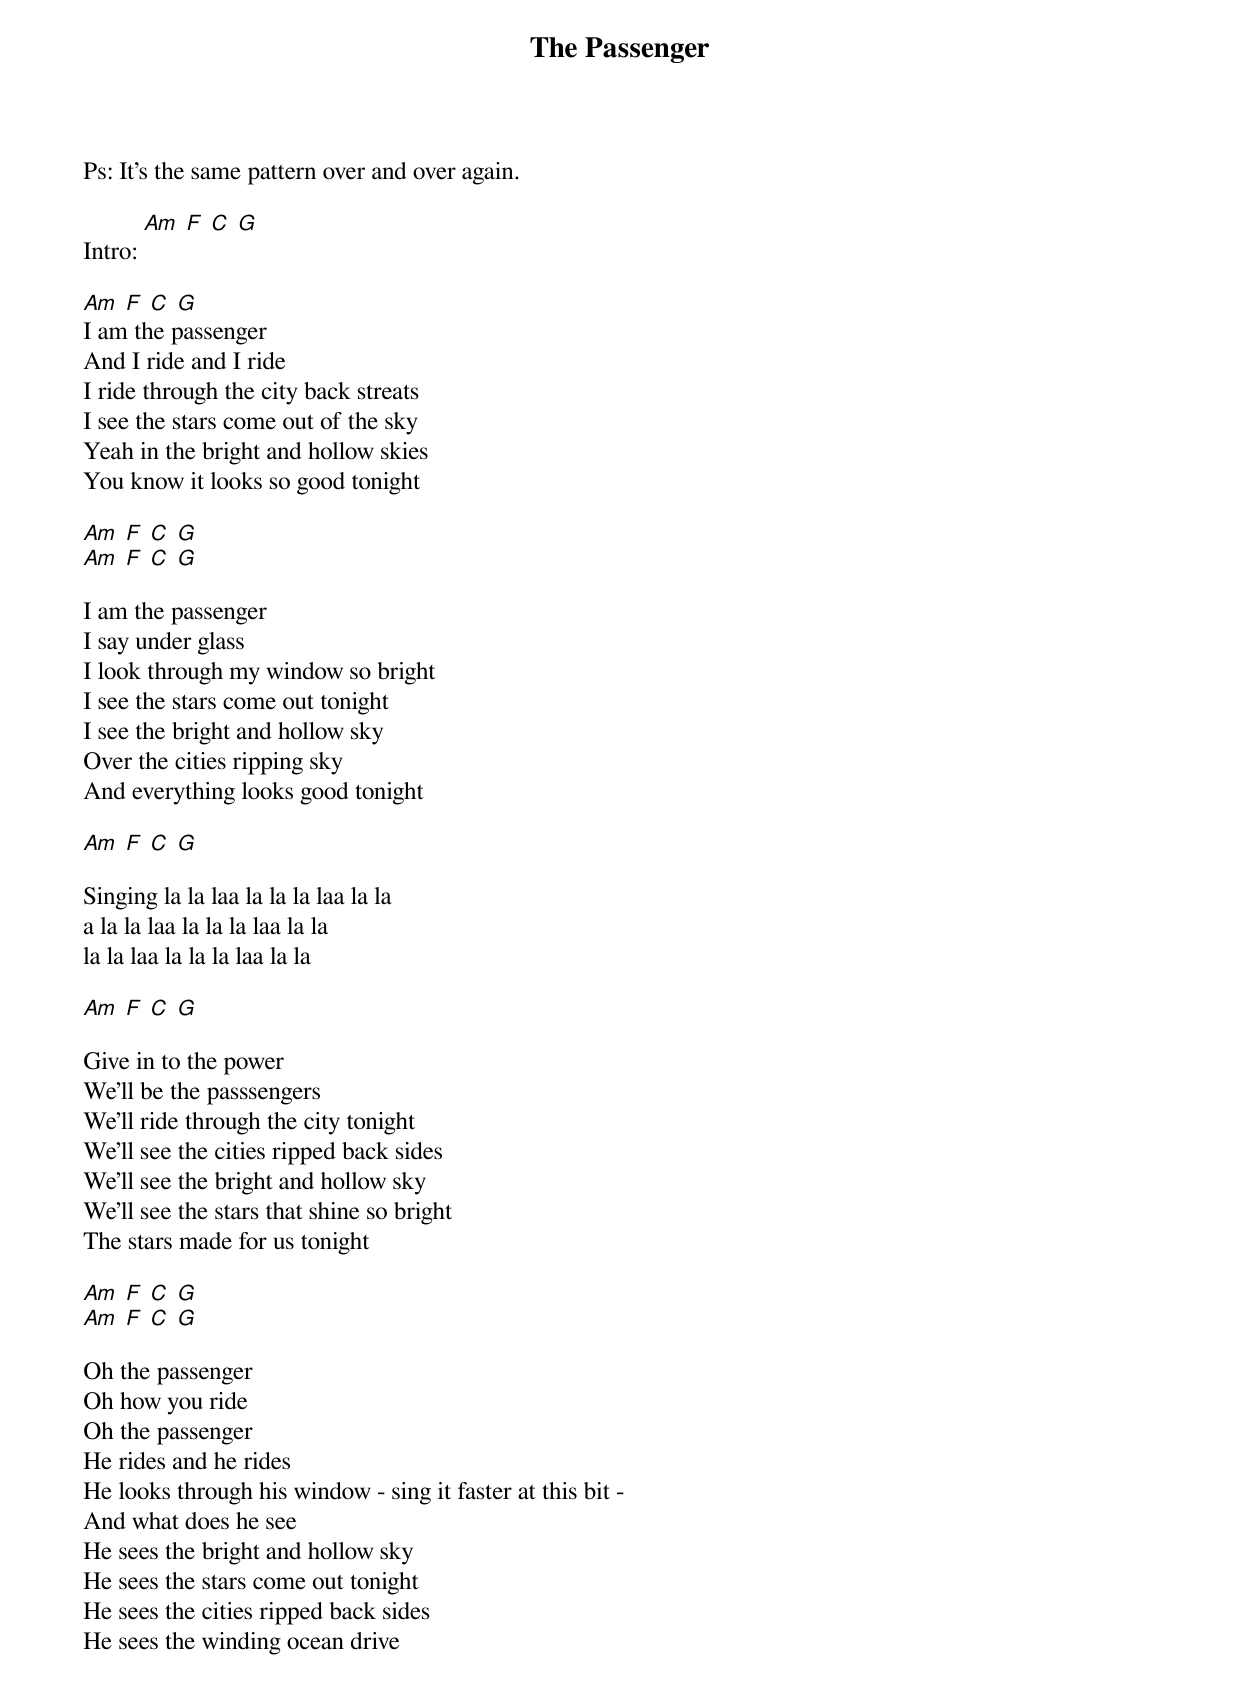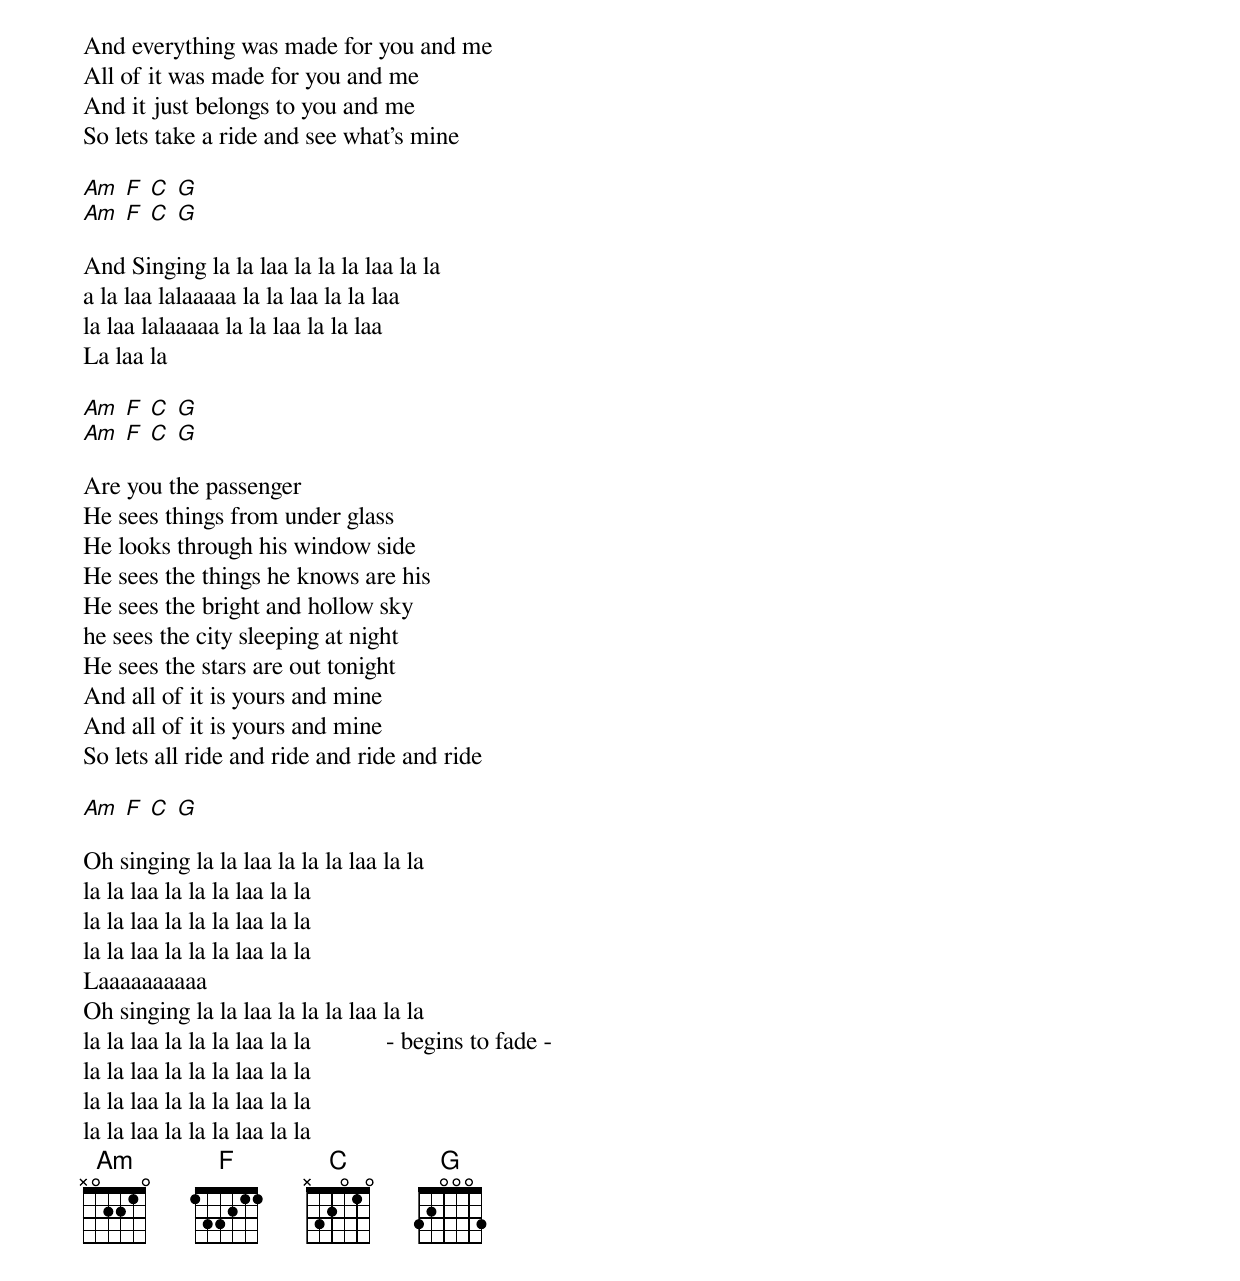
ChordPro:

{t:The Passenger}
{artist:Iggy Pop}
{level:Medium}

Ps: It's the same pattern over and over again.

Intro: [Am] [F] [C] [G]

[Am] [F] [C] [G]
I am the passenger
And I ride and I ride
I ride through the city back streats
I see the stars come out of the sky
Yeah in the bright and hollow skies
You know it looks so good tonight

[Am] [F] [C] [G]
[Am] [F] [C] [G]

I am the passenger
I say under glass
I look through my window so bright
I see the stars come out tonight
I see the bright and hollow sky
Over the cities ripping sky
And everything looks good tonight

[Am] [F] [C] [G]

Singing la la laa la la la laa la la
a la la laa la la la laa la la
la la laa la la la laa la la

[Am] [F] [C] [G]

Give in to the power
We’ll be the passsengers
We’ll ride through the city tonight
We’ll see the cities ripped back sides
We’ll see the bright and hollow sky
We’ll see the stars that shine so bright
The stars made for us tonight

[Am] [F] [C] [G]
[Am] [F] [C] [G]

Oh the passenger
Oh how you ride
Oh the passenger
He rides and he rides
He looks through his window - sing it faster at this bit -
And what does he see
He sees the bright and hollow sky
He sees the stars come out tonight
He sees the cities ripped back sides
He sees the winding ocean drive
And everything was made for you and me
All of it was made for you and me
And it just belongs to you and me
So lets take a ride and see what’s mine

[Am] [F] [C] [G]
[Am] [F] [C] [G]

And Singing la la laa la la la laa la la
a la laa lalaaaaa la la laa la la laa
la laa lalaaaaa la la laa la la laa
La laa la

[Am] [F] [C] [G]
[Am] [F] [C] [G]

Are you the passenger
He sees things from under glass
He looks through his window side
He sees the things he knows are his
He sees the bright and hollow sky
he sees the city sleeping at night
He sees the stars are out tonight
And all of it is yours and mine
And all of it is yours and mine
So lets all ride and ride and ride and ride

[Am] [F] [C] [G]

Oh singing la la laa la la la laa la la
la la laa la la la laa la la
la la laa la la la laa la la
la la laa la la la laa la la
Laaaaaaaaaa
Oh singing la la laa la la la laa la la
la la laa la la la laa la la            - begins to fade -
la la laa la la la laa la la
la la laa la la la laa la la
la la laa la la la laa la la
